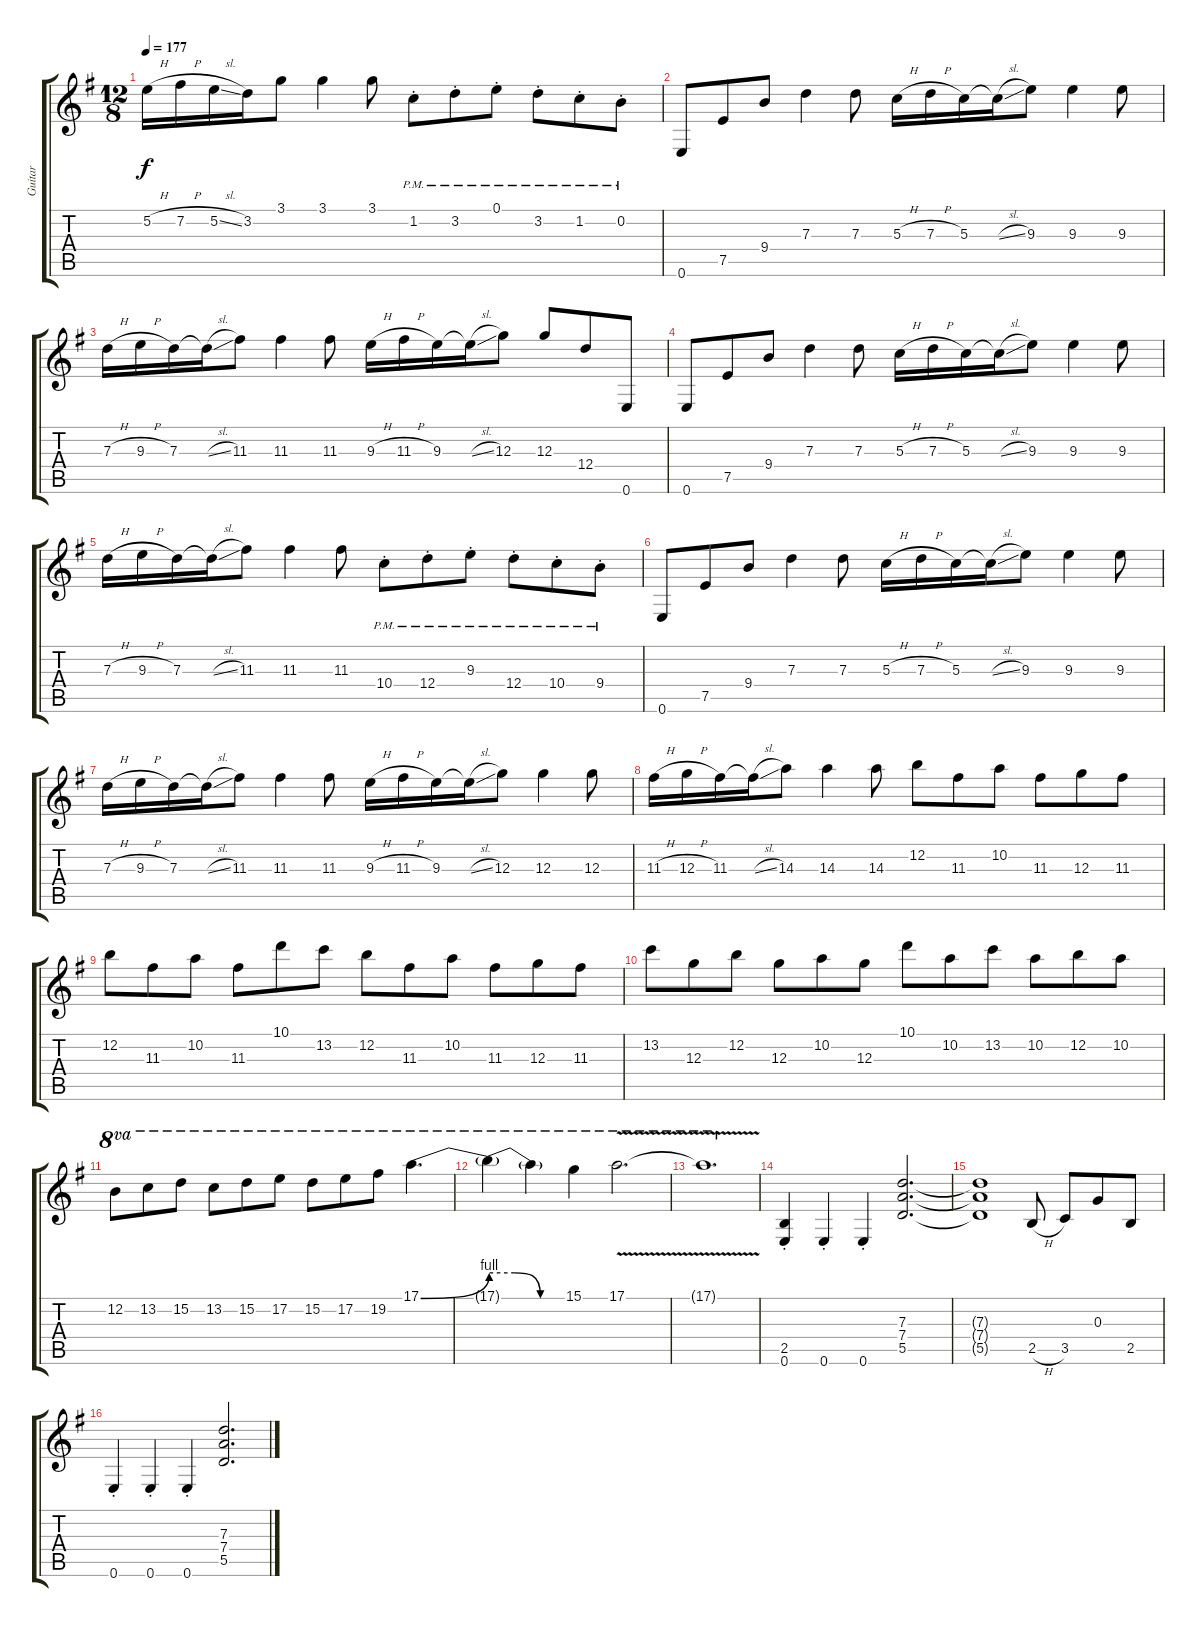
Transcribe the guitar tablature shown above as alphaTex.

\track ("Guitar" "Guitar") {instrument overdrivenguitar}
\staff {score tabs}
\tuning (E4 B3 G3 D3 A2 E2) {hide}
\ts (12 8)
\tempo 177
\clef g2
\ks g
5.2{h}.16{dy f} 7.2{h}.16 5.2{sl}.16 3.2.16 3.1.8 3.1.4 3.1.8 1.2{pm st}.8 3.2{pm st}.8 0.1{pm st}.8 3.2{pm st}.8 1.2{pm st}.8 0.2{pm st}.8 |
0.6.8 7.5.8 9.4.8 7.3.4 7.3.8 5.3{h}.16 7.3{h}.16 5.3.16 5.3{sl t}.16 9.3.8 9.3.4 9.3.8 |
7.3{h}.16 9.3{h}.16 7.3.16 7.3{sl t}.16 11.3.8 11.3.4 11.3.8 9.3{h}.16 11.3{h}.16 9.3.16 9.3{sl t}.16 12.3.8 12.3.8 12.4.8 0.6.8 |
0.6.8 7.5.8 9.4.8 7.3.4 7.3.8 5.3{h}.16 7.3{h}.16 5.3.16 5.3{sl t}.16 9.3.8 9.3.4 9.3.8 |
7.3{h}.16 9.3{h}.16 7.3.16 7.3{sl t}.16 11.3.8 11.3.4 11.3.8 10.4{pm st}.8 12.4{pm st}.8 9.3{pm st}.8 12.4{pm st}.8 10.4{pm st}.8 9.4{pm st}.8 |
0.6.8 7.5.8 9.4.8 7.3.4 7.3.8 5.3{h}.16 7.3{h}.16 5.3.16 5.3{sl t}.16 9.3.8 9.3.4 9.3.8 |
7.3{h}.16 9.3{h}.16 7.3.16 7.3{sl t}.16 11.3.8 11.3.4 11.3.8 9.3{h}.16 11.3{h}.16 9.3.16 9.3{sl t}.16 12.3.8 12.3.4 12.3.8 |
11.3{h}.16 12.3{h}.16 11.3.16 11.3{sl t}.16 14.3.8 14.3.4 14.3.8 12.2.8 11.3.8 10.2.8 11.3.8 12.3.8 11.3.8 |
12.2.8 11.3.8 10.2.8 11.3.8 10.1.8 13.2.8 12.2.8 11.3.8 10.2.8 11.3.8 12.3.8 11.3.8 |
13.2.8 12.3.8 12.2.8 12.3.8 10.2.8 12.3.8 10.1.8 10.2.8 13.2.8 10.2.8 12.2.8 10.2.8 |
12.2.8{ot 8va} 13.2.8{ot 8va} 15.2.8{ot 8va} 13.2.8{ot 8va} 15.2.8{ot 8va} 17.2.8{ot 8va} 15.2.8{ot 8va} 17.2.8{ot 8va} 19.2.8{ot 8va} 17.1{be (bend 0 0 60 4)}.4{d ot 8va} |
17.1{be (custom 0 4 20 4 40 0 60 0) t}.4{ot 8va} 17.1{t}.4{ot 8va} 15.1.4{ot 8va} 17.1{v}.2{d ot 8va} |
17.1{v t}.1{d ot 8va} |
(2.5{st} 0.6{st}).4 0.6{st}.4 0.6{st}.4 (7.3 7.4 5.5).2{d} |
(7.3{t} 7.4{t} 5.5{t}).1 2.5{h}.8 3.5.8 0.3.8 2.5.8 |
0.6{st}.4 0.6{st}.4 0.6{st}.4 (7.3 7.4 5.5).2{d}
